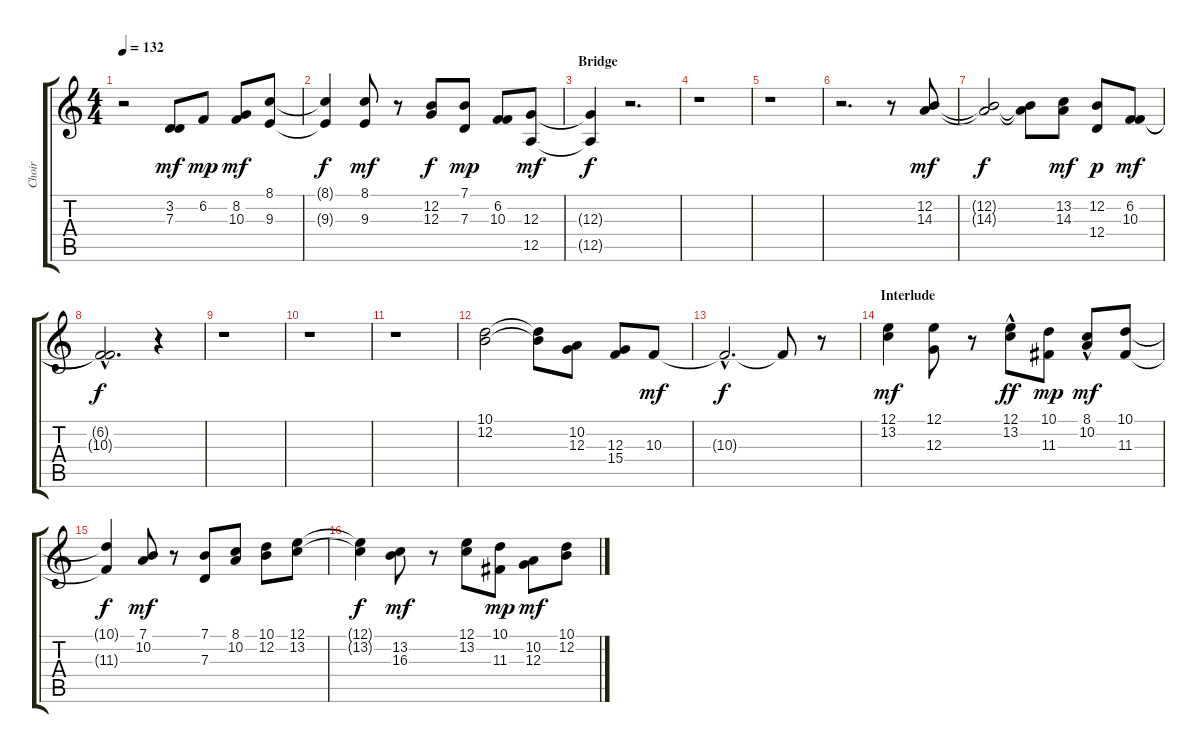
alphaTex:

\track ("Choir" "Choir") {instrument ocarina}
\staff {score tabs}
\tuning (E4 B3 G3 D3 A2 E2) {hide}
\ts (4 4)
\tempo 132
\clef g2
\ks c
r.2{dy f} (3.2 7.3).8{dy mf} 6.2.8{dy mp} (8.2 10.3).8{dy mf} (8.1 9.3).8 |
(8.1{t} 9.3{t}).4{dy f} (8.1 9.3).8{dy mf} r.8 (12.2 12.3).8{dy f} (7.1 7.3).8{dy mp} (6.2 10.3).8 (12.3 12.5).8{dy mf} |
\section ("" "Bridge ")
(12.3{t} 12.5{t}).4{dy f} r.2{d} |
r.1 |
r.1 |
r.2{d} r.8 (12.2 14.3).8{dy mf} |
(12.2{t} 14.3{t}).2{dy f} (12.2{t} 14.3{t}).8 (13.2 14.3).8{dy mf} (12.2 12.4).8{dy p} (6.2 10.3).8{dy mf} |
(6.2{hac t} 10.3{hac t}).2{d dy f} r.4 |
r.1 |
r.1 |
r.1 |
(10.1 12.2).2 (10.1{t} 12.2{t}).8 (10.2 12.3).8 (12.3 15.4).8 10.3.8{dy mf} |
10.3{hac t}.2{d dy f} 10.3{t}.8 r.8 |
\section ("" "Interlude")
(12.1 13.2).4{dy mf} (12.1 12.3).8 r.8 (12.1 13.2{hac}).8{dy ff} (10.1 11.3).8{dy mp} (8.1{hac} 10.2).8{dy mf} (10.1 11.3).8 |
(10.1{t} 11.3{t}).4{dy f} (7.1 10.2).8{dy mf} r.8 (7.1 7.3).8 (8.1 10.2).8 (10.1 12.2).8 (12.1 13.2).8 |
(12.1{t} 13.2{t}).4{dy f} (13.2 16.3).8{dy mf} r.8 (12.1 13.2).8 (10.1 11.3).8{dy mp} (10.2 12.3).8{dy mf} (10.1 12.2).8
